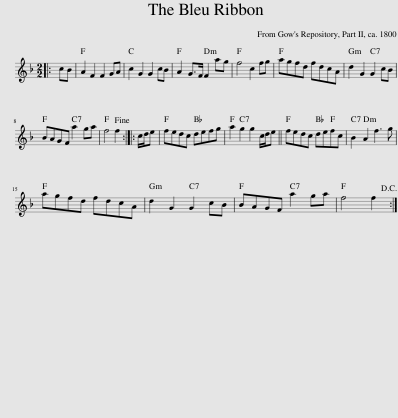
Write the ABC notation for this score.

X:1
L:1/8
M:2/2
I:linebreak $
K:F
V:1 treble
V:1
|: cB | A2 F2 F2 GA | c2 G2 G2 cB | A2 G>F F2 ag | f4 c2 fg | %5
 agfd fdcA | d2 G2 G2 cB |$ BAGF a2 ga | f4 f2!fine! :: c/d/e | %10
 fedc defg | a2 g2 g2 c/d/e || fedc defc | B2 A2 f3 g |$ agfd fdcA | %15
 d2 G2 G2 cB | BAGF a2 ga | f4 f2!D.C.! :| %18
